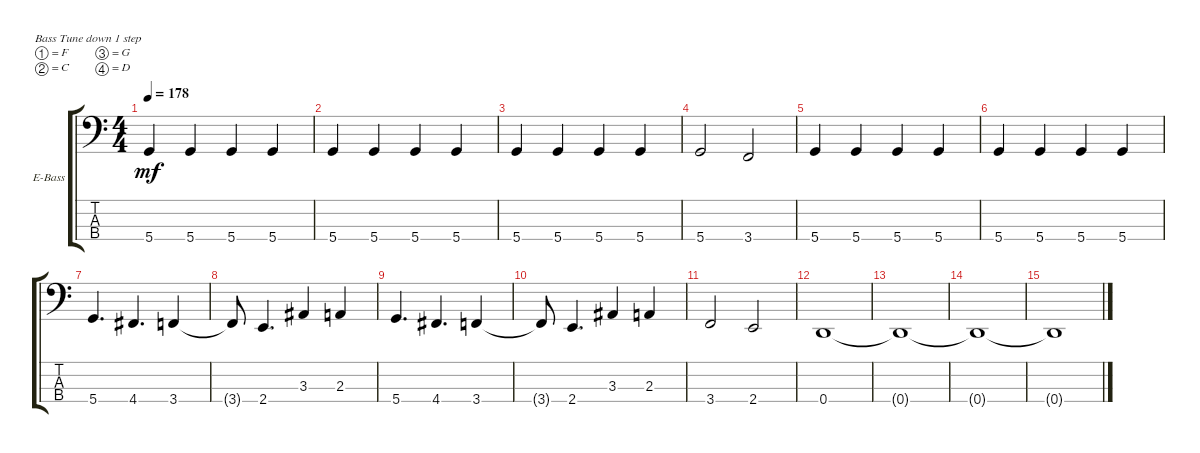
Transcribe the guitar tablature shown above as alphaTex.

\defaultSystemsLayout 4
\bracketExtendMode groupsimilarinstruments
\firstSystemTrackNameOrientation horizontal
\otherSystemsTrackNameOrientation horizontal
\track ("Electric Bass" "E-Bass") {instrument electricbassfinger}
\staff {score tabs}
\tuning (F2 C2 G1 D1)
\ts (4 4)
\tempo 178
\clef f4
\scale
0.333333
\ks c
5.4.4{dy mf} 5.4.4 5.4.4 5.4.4 |
\scale
0.333333 5.4.4 5.4.4 5.4.4 5.4.4 |
\scale
0.333333 5.4.4 5.4.4 5.4.4 5.4.4 |
\scale
0.333333 5.4.2 3.4.2 |
\scale
0.333333 5.4.4 5.4.4 5.4.4 5.4.4 |
\scale
0.333333 5.4.4 5.4.4 5.4.4 5.4.4 |
\scale
0.333333 5.4.4{d} 4.4.4{d} 3.4.4 |
\scale
0.333333 3.4{t}.8 2.4.4{d} 3.3.4 2.3.4 |
\scale
0.333333 5.4.4{d} 4.4.4{d} 3.4.4 |
\scale
0.333333 3.4{t}.8 2.4.4{d} 3.3.4 2.3.4 |
\scale
0.333333 3.4.2 2.4.2 |
\scale
0.333333 0.4.1 |
\scale
0.333333 0.4{t}.1 |
\scale
0.333333 0.4{t}.1 |
0.4{t}.1
